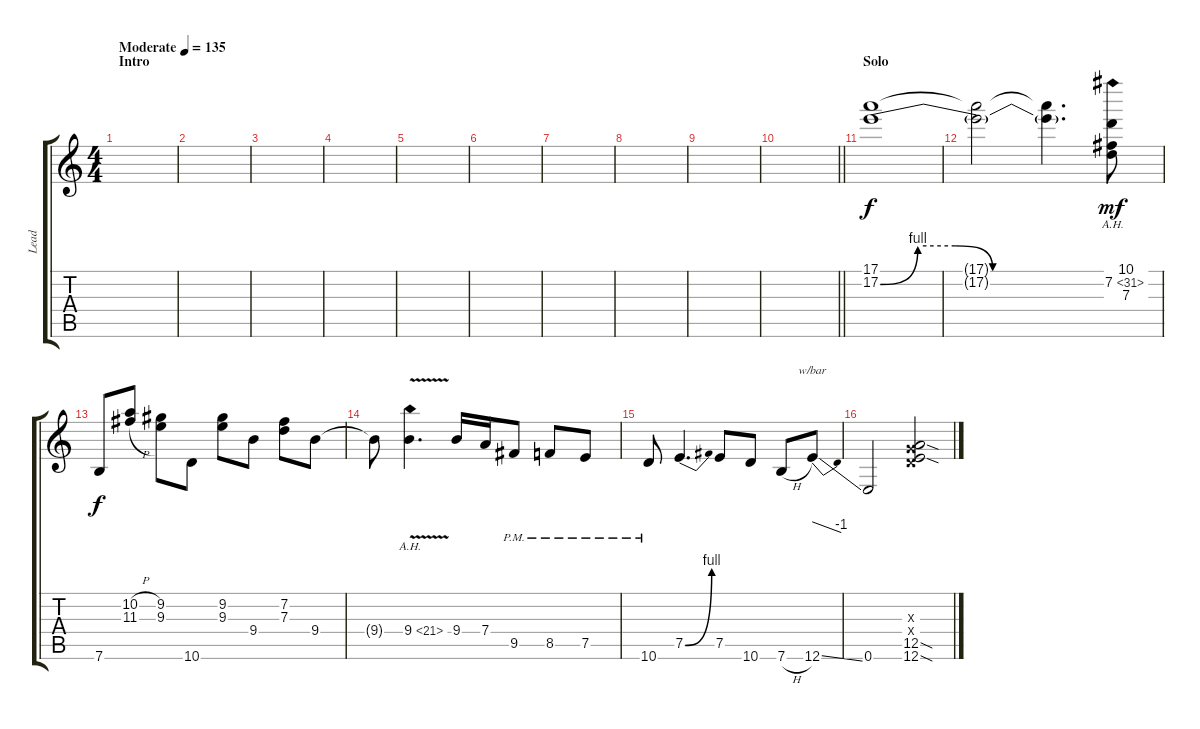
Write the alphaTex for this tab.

\track ("Lead" "Lead") {instrument overdrivenguitar}
\staff {score tabs}
\tuning (E4 B3 G3 D3 A2 E2) {hide}
\ts (4 4)
\section ("" "Intro")
\tempo (135 "Moderate")
\clef g2
\ks c
|
|
|
|
|
|
|
|
|
\barLineRight lightlight
|
\section ("" "Solo")
(17.1 17.2{be (custom 0 0 10 4 20 4 30 0 60 0)}).1 |
(17.1{t} 17.2{t}).2{dy f} (17.1{t} 17.2{t}).4{d} (10.1 7.2{ah 24} 7.3).8{dy mf} |
7.6.8{dy f} (10.2{h} 11.3{h}).8 (9.2 9.3).8 10.6.8 (9.2 9.3).8 9.4.8 (7.2 7.3).8 9.4.8 |
9.4{t}.8 9.4{ah 12 v}.4{d} 9.4.16 7.4.16 9.5{pm}.8 8.5{pm}.8 7.5{pm}.8 |
10.6{pm}.8 7.5{be (bend 0 0 60 4)}.4{d} 7.5.8 10.6.8 7.6{h}.8 12.6{ss}.8{tbe (dive default 0 0 60 -4)} |
0.6.2 (0.3{x} 0.4{x} 12.5{sod} 12.6{sod}).2
